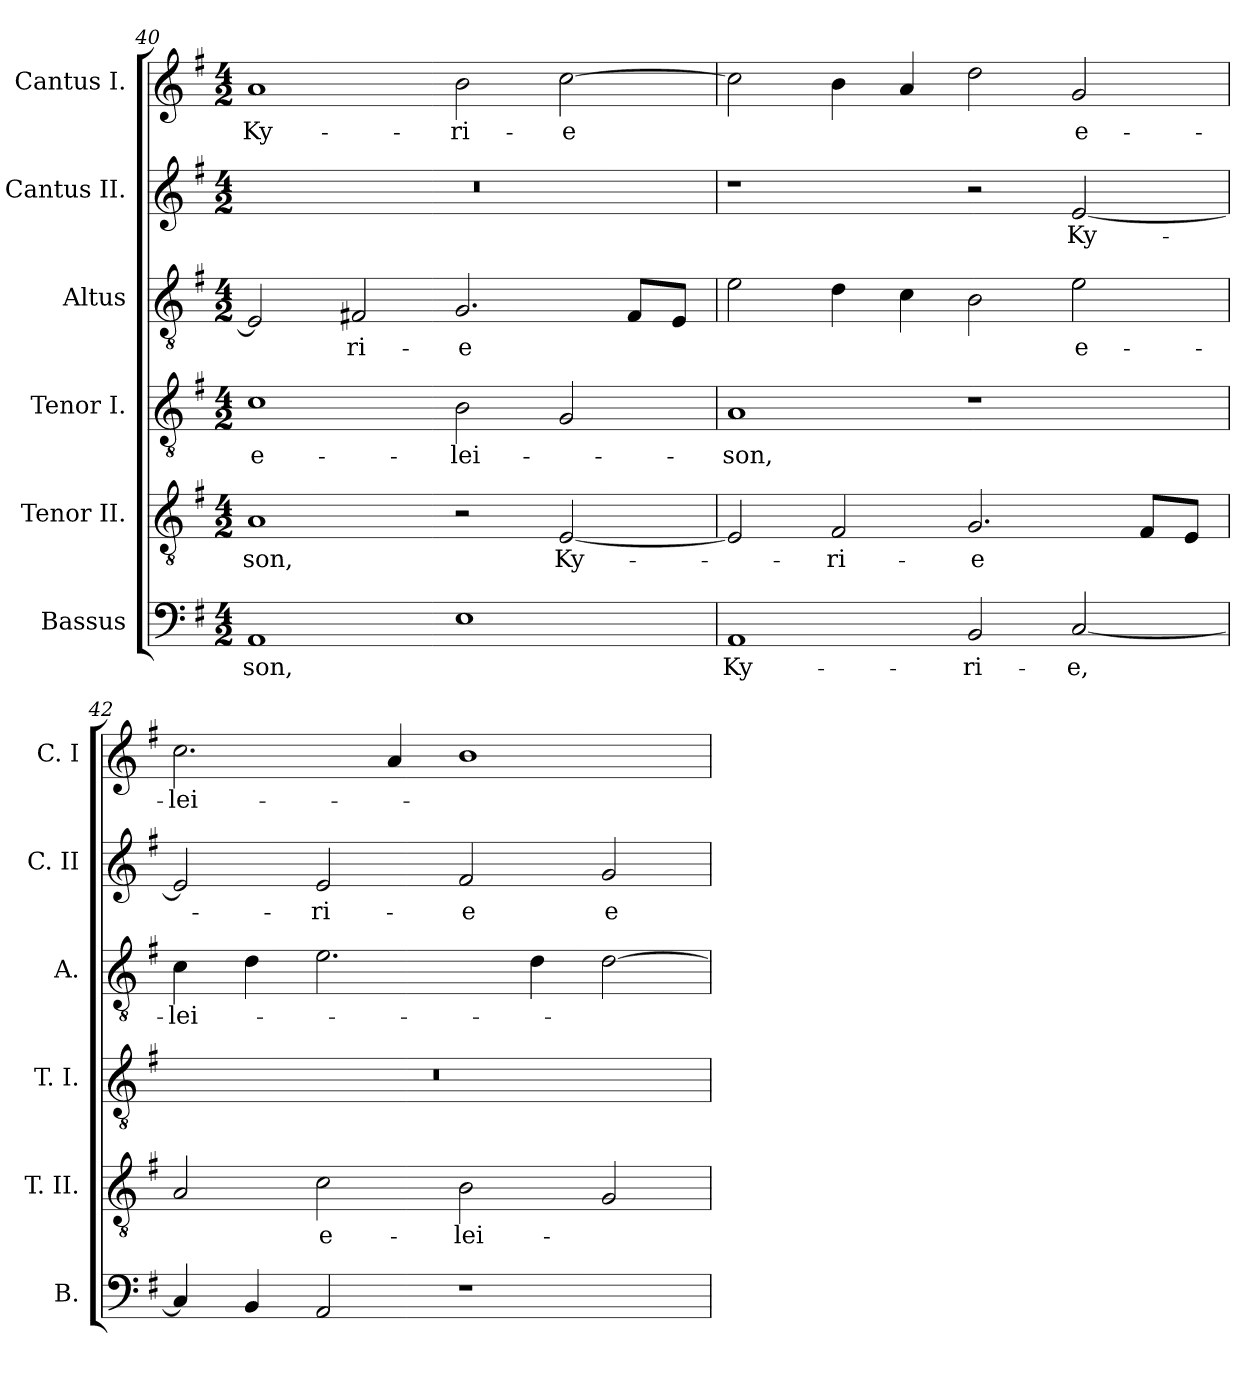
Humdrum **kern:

**kern	**text	**kern	**text	**kern	**text	**kern	**text	**kern	**text	**kern	**text
*part6	*part6	*part5	*part5	*part4	*part4	*part3	*part3	*part2	*part2	*part1	*part1
*staff6	*staff6	*staff5	*staff5	*staff4	*staff4	*staff3	*staff3	*staff2	*staff2	*staff1	*staff1
*I"Bassus	*	*I"Tenor II.	*	*I"Tenor I.	*	*I"Altus	*	*I"Cantus II.	*	*I"Cantus I.	*
*I'B.	*	*I'T. II.	*	*I'T. I.	*	*I'A.	*	*I'C. II	*	*I'C. I	*
*clefF4	*	*clefGv2	*	*clefGv2	*	*clefGv2	*	*clefG2	*	*clefG2	*
*	*	*ITrd7c12	*	*ITrd7c12	*	*ITrd7c12	*	*	*	*	*
*k[f#]	*	*k[f#]	*	*k[f#]	*	*k[f#]	*	*k[f#]	*	*k[f#]	*
*G:	*	*G:	*	*G:	*	*G:	*	*G:	*	*G:	*
*M4/2	*	*M4/2	*	*M4/2	*	*M4/2	*	*M4/2	*	*M4/2	*
=40	=40	=40	=40	=40	=40	=40	=40	=40	=40	=40	=40
!	!LO:LY:b:color=#000000	!	!	!	!	!	!	!	!	!	!
!	!	!	!LO:LY:b:color=#000000	!	!	!	!	!	!	!	!
!	!	!	!	!	!LO:LY:b:color=#000000	!	!	!LO:N:vis=1	!	!	!
!	!	!	!	!	!	!	!	!	!	!	!LO:LY:b:color=#000000
1AAi	-son,	1AAi	-son,	1Ci	e-	2EEi/]	.	0r	.	1ai	Ky-
!	!	!	!	!	!	!	!LO:LY:b:color=#000000	!	!	!	!
.	.	.	.	.	.	2FF#Xi/	-ri-	.	.	.	.
!	!	!	!	!	!LO:LY:b:color=#000000	!	!	!	!	!	!
!	!	!	!	!	!	!	!LO:LY:b:color=#000000	!	!	!	!
!	!	!	!	!	!	!	!	!	!	!	!LO:LY:b:color=#000000
1Ei	.	2r	.	2BBi\	-lei-	2.GGi/	-e	.	.	2bi\	-ri-
!	!	!	!LO:LY:b:color=#000000	!	!	!	!	!	!	!	!
!	!	!	!	!	!	!	!	!	!	!	!LO:LY:b:color=#000000
.	.	[2EEi/	Ky-	2GGi/	.	.	.	.	.	[2cci\	-e
.	.	.	.	.	.	8FF#i/L	.	.	.	.	.
.	.	.	.	.	.	8EEi/J	.	.	.	.	.
!!LO:LB:g=z
=41	=41	=41	=41	=41	=41	=41	=41	=41	=41	=41	=41
!	!LO:LY:b:color=#000000	!	!	!	!	!	!	!	!	!	!
!	!	!	!	!	!LO:LY:b:color=#000000	!	!	!	!	!	!
1AAi	Ky-	2EEi/]	.	1AAi	-son,	2Ei\	.	1r	.	2cci\]	.
!	!	!	!LO:LY:b:color=#000000	!	!	!	!	!	!	!	!
.	.	2FF#i/	-ri-	.	.	4Di\	.	.	.	4bi\	.
.	.	.	.	.	.	4Ci\	.	.	.	4ai/	.
!	!LO:LY:b:color=#000000	!	!	!	!	!	!	!	!	!	!
!	!	!	!LO:LY:b:color=#000000	!	!	!	!	!	!	!	!
2BBi/	-ri-	2.GGi/	-e	1r	.	2BBi\	.	2r	.	2ddi\	.
!	!LO:LY:b:color=#000000	!	!	!	!	!	!	!	!	!	!
!	!	!	!	!	!	!	!LO:LY:b:color=#000000	!	!	!	!
!	!	!	!	!	!	!	!	!	!LO:LY:b:color=#000000	!	!
!	!	!	!	!	!	!	!	!	!	!	!LO:LY:b:color=#000000
[2Ci/	-e,	.	.	.	.	2Ei\	e-	[2ei/	Ky-	2gi/	e-
.	.	8FF#i/L	.	.	.	.	.	.	.	.	.
.	.	8EEi/J	.	.	.	.	.	.	.	.	.
=42	=42	=42	=42	=42	=42	=42	=42	=42	=42	=42	=42
!	!	!	!	!LO:N:vis=1	!	!	!	!	!	!	!
!	!	!	!	!	!	!	!LO:LY:b:color=#000000	!	!	!	!
!	!	!	!	!	!	!	!	!	!	!	!LO:LY:b:color=#000000
4Ci/]	.	2AAi/	.	0r	.	4Ci\	-lei-	2ei/]	.	2.cci\	-lei-
4BBi/	.	.	.	.	.	4Di\	.	.	.	.	.
!	!	!	!LO:LY:b:color=#000000	!	!	!	!	!	!	!	!
!	!	!	!	!	!	!	!	!	!LO:LY:b:color=#000000	!	!
2AAi/	.	2Ci\	e-	.	.	2.Ei\	.	2ei/	-ri-	.	.
.	.	.	.	.	.	.	.	.	.	4ai/	.
!	!	!	!LO:LY:b:color=#000000	!	!	!	!	!	!	!	!
!	!	!	!	!	!	!	!	!	!LO:LY:b:color=#000000	!	!
1r	.	2BBi\	-lei-	.	.	.	.	2f#i/	-e	1bi	.
.	.	.	.	.	.	4Di\	.	.	.	.	.
!	!	!	!	!	!	!	!	!	!LO:LY:b:color=#000000	!	!
.	.	2GGi/	.	.	.	[2Di\	.	2gi/	e-	.	.
=	=	=	=	=	=	=	=	=	=	=	=
*-	*-	*-	*-	*-	*-	*-	*-	*-	*-	*-	*-
